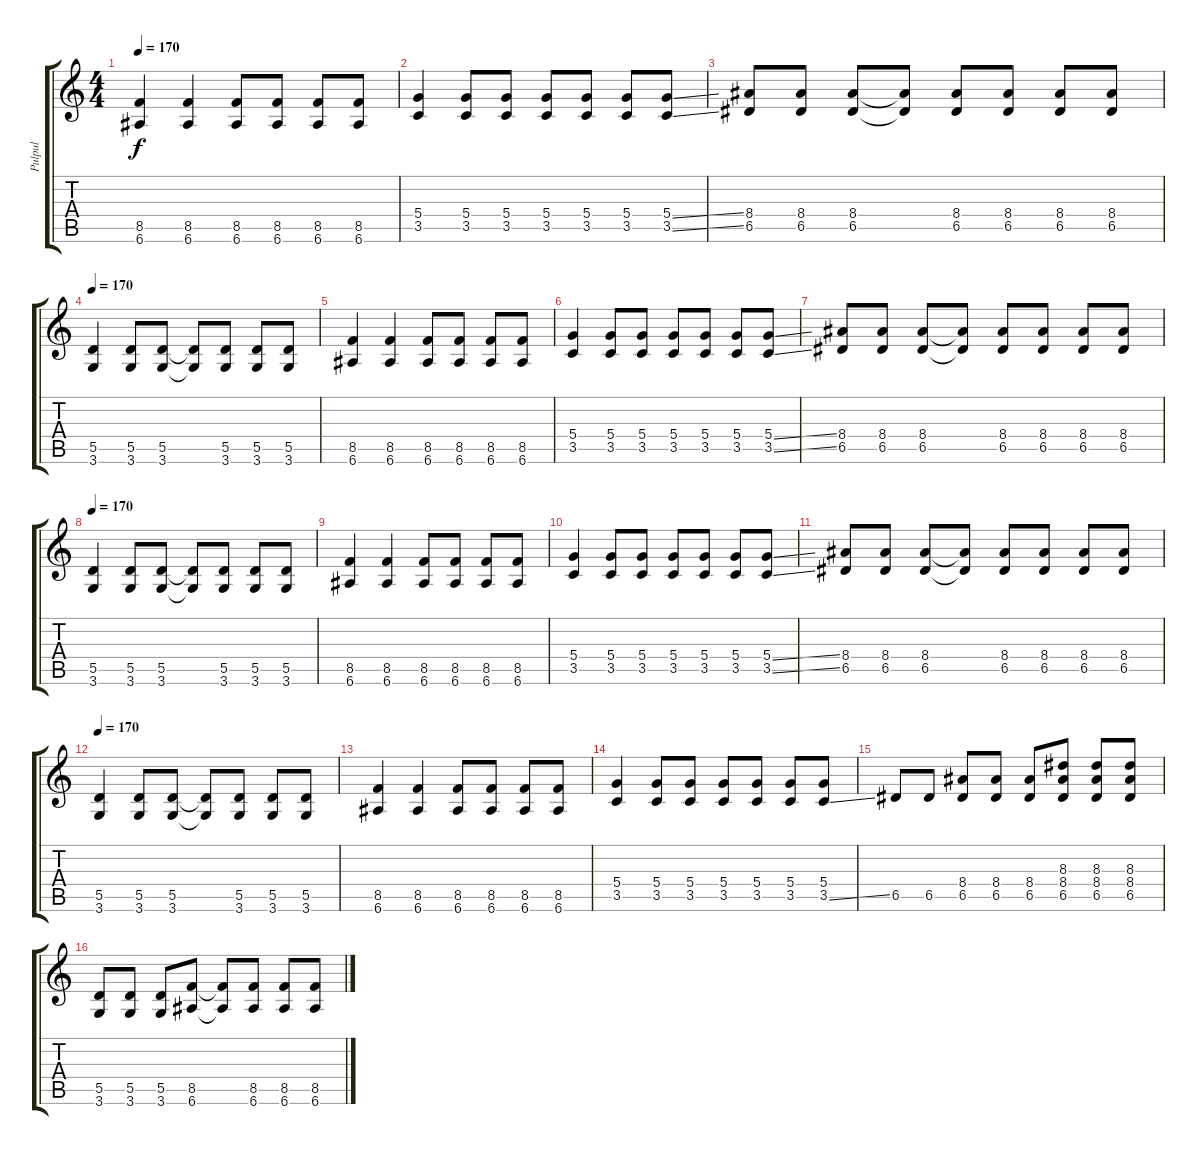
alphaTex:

\track ("Pulpul" "Pulpul") {instrument distortionguitar}
\staff {score tabs}
\tuning (E4 B3 G3 D3 A2 E2) {hide}
\ts (4 4)
\tempo 170
\clef g2
\ks c
(8.5 6.6).4{dy f} (8.5 6.6).4 (8.5 6.6).8 (8.5 6.6).8 (8.5 6.6).8 (8.5 6.6).8 |
(5.4 3.5).4 (5.4 3.5).8 (5.4 3.5).8 (5.4 3.5).8 (5.4 3.5).8 (5.4 3.5).8 (5.4{ss} 3.5{ss}).8 |
(8.4 6.5).8 (8.4 6.5).8 (8.4 6.5).8 (8.4{t} 6.5{t}).8 (8.4 6.5).8 (8.4 6.5).8 (8.4 6.5).8 (8.4 6.5).8 |
\tempo 170
(5.5 3.6).4{instrument electricguitarmuted} (5.5 3.6).8 (5.5 3.6).8 (5.5{t} 3.6{t}).8 (5.5 3.6).8 (5.5 3.6).8 (5.5 3.6).8 |
(8.5 6.6).4 (8.5 6.6).4 (8.5 6.6).8 (8.5 6.6).8 (8.5 6.6).8 (8.5 6.6).8 |
(5.4 3.5).4 (5.4 3.5).8 (5.4 3.5).8 (5.4 3.5).8 (5.4 3.5).8 (5.4 3.5).8 (5.4{ss} 3.5{ss}).8 |
(8.4 6.5).8 (8.4 6.5).8 (8.4 6.5).8 (8.4{t} 6.5{t}).8 (8.4 6.5).8 (8.4 6.5).8 (8.4 6.5).8 (8.4 6.5).8 |
\tempo 170
(5.5 3.6).4{instrument electricguitarmuted} (5.5 3.6).8 (5.5 3.6).8 (5.5{t} 3.6{t}).8 (5.5 3.6).8 (5.5 3.6).8 (5.5 3.6).8 |
(8.5 6.6).4 (8.5 6.6).4 (8.5 6.6).8 (8.5 6.6).8 (8.5 6.6).8 (8.5 6.6).8 |
(5.4 3.5).4 (5.4 3.5).8 (5.4 3.5).8 (5.4 3.5).8 (5.4 3.5).8 (5.4 3.5).8 (5.4{ss} 3.5{ss}).8 |
(8.4 6.5).8 (8.4 6.5).8 (8.4 6.5).8 (8.4{t} 6.5{t}).8 (8.4 6.5).8 (8.4 6.5).8 (8.4 6.5).8 (8.4 6.5).8 |
\tempo 170
(5.5 3.6).4{instrument electricguitarmuted} (5.5 3.6).8 (5.5 3.6).8 (5.5{t} 3.6{t}).8 (5.5 3.6).8 (5.5 3.6).8 (5.5 3.6).8 |
(8.5 6.6).4 (8.5 6.6).4 (8.5 6.6).8 (8.5 6.6).8 (8.5 6.6).8 (8.5 6.6).8 |
(5.4 3.5).4 (5.4 3.5).8 (5.4 3.5).8 (5.4 3.5).8 (5.4 3.5).8 (5.4 3.5).8 (5.4 3.5{ss}).8 |
6.5.8{instrument distortionguitar} 6.5.8 (8.4 6.5).8 (8.4 6.5).8 (8.4 6.5).8 (8.3 8.4 6.5).8 (8.3 8.4 6.5).8 (8.3 8.4 6.5).8 |
(5.5 3.6).8 (5.5 3.6).8 (5.5 3.6).8 (8.5 6.6).8 (8.5{t} 6.6{t}).8 (8.5 6.6).8 (8.5 6.6).8 (8.5 6.6).8
